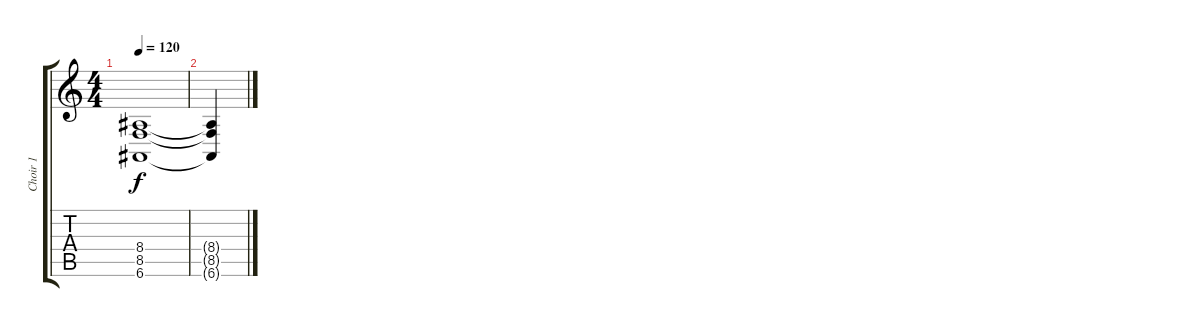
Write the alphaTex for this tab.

\track ("Choir 1" "Choir 1") {instrument choiraahs}
\staff {score tabs}
\tuning (E4 B3 G3 D3 A2 E2) {hide}
\ts (4 4)
\tempo 120
\clef g2
\ks c
(8.4{t} 8.5{t} 6.6{t}).1{dy f} |
(8.4{t} 8.5{t} 6.6{t}).4
